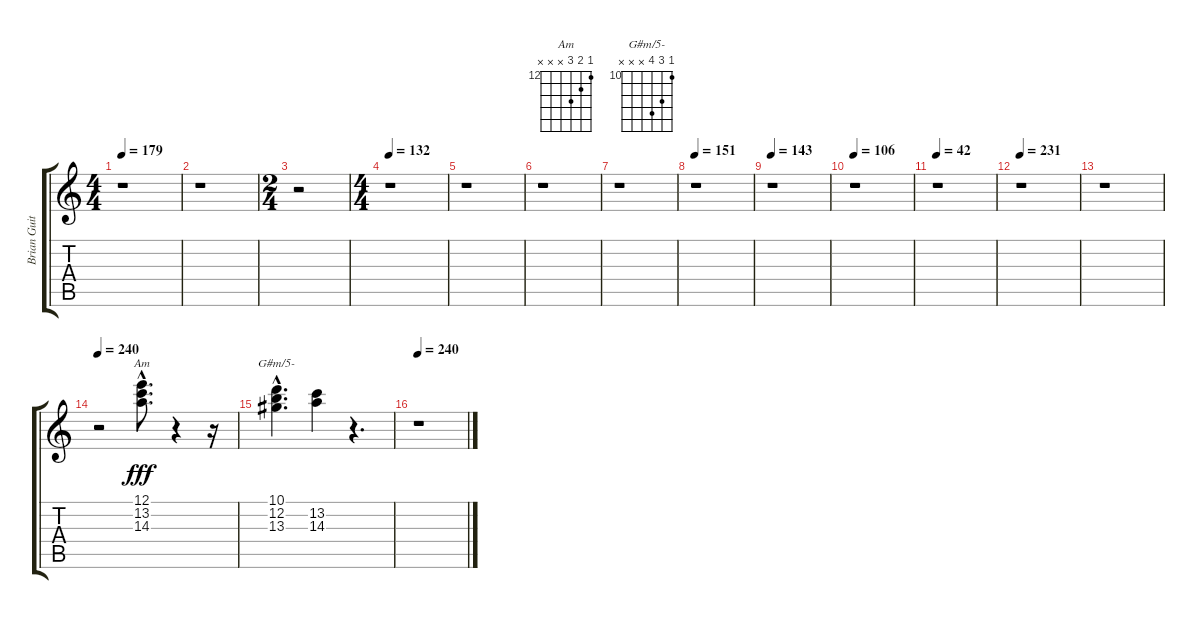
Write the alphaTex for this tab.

\track ("Brian Guitar 2" "Brian Guit") {instrument distortionguitar}
\staff {score tabs}
\tuning (E4 B3 G3 D3 A2 E2) {hide}
\chord ("Am" 12 13 14 x x x) {firstfret 12}
\chord ("G#m/5-" 10 12 13 x x x) {firstfret 10}
\ts (4 4)
\tempo 179
\clef g2
\ks c
r.1{dy f} |
r.1 |
\ts (2 4)
r.2 |
\ts (4 4)
\tempo 132
r.1 |
r.1 |
r.1 |
r.1 |
\tempo 151
r.1 |
\tempo 143
r.1 |
\tempo 106
r.1 |
\tempo 42
r.1 |
\tempo 231
r.1 |
r.1 |
\tempo 240
r.2 (12.1{hac} 13.2{hac} 14.3{hac}).8{d ch "Am" dy fff} r.4 r.16 |
(10.1{hac} 12.2{hac} 13.3{hac}).4{d ch "G#m/5-"} (13.2 14.3).4 r.4{d} |
\tempo 240
r.1
